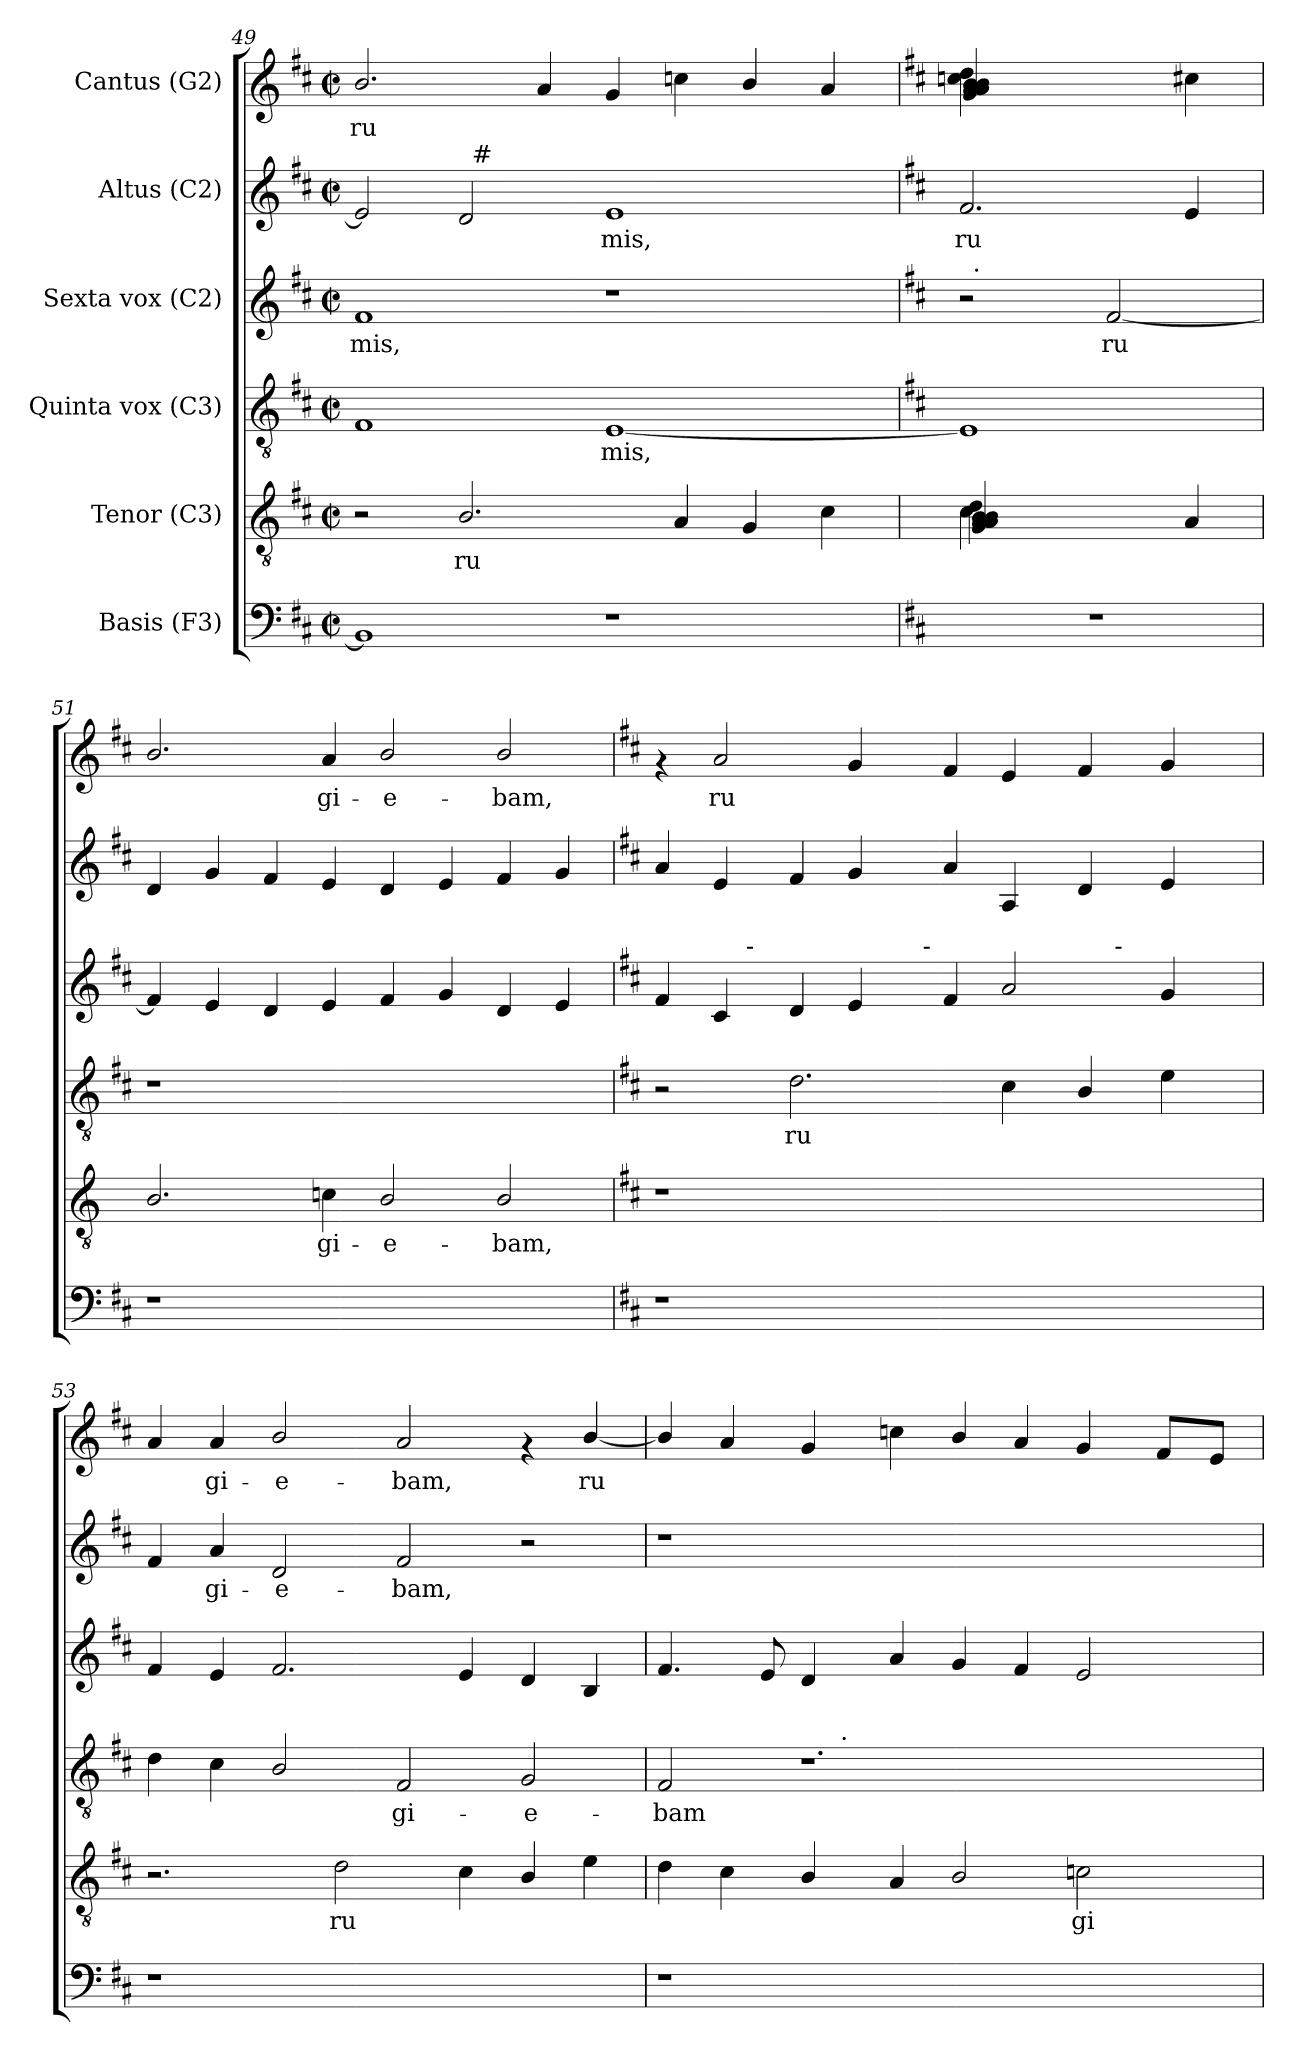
**kern	**text	**kern	**text	**kern	**text	**kern	**text	**kern	**text	**kern	**text
*part6	*part6	*part5	*part5	*part4	*part4	*part3	*part3	*part2	*part2	*part1	*part1
*staff6	*staff6	*staff5	*staff5	*staff4	*staff4	*staff3	*staff3	*staff2	*staff2	*staff1	*staff1
*I"Basis (F3)	*	*I"Tenor (C3)	*	*I"Quinta vox (C3)	*	*I"Sexta vox (C2)	*	*I"Altus (C2)	*	*I"Cantus (G2)	*
*clefF4	*	*clefGv2	*	*clefGv2	*	*clefG2	*	*clefG2	*	*clefG2	*
*k[f#c#]	*	*k[f#c#]	*	*k[f#c#]	*	*k[f#c#]	*	*k[f#c#]	*	*k[f#c#]	*
*D:	*	*D:	*	*D:	*	*D:	*	*D:	*	*D:	*
*M2/2	*	*M2/2	*	*M2/2	*	*M2/2	*	*M2/2	*	*M2/2	*
*met(c|)	*	*met(c|)	*	*met(c|)	*	*met(c|)	*	*met(c|)	*	*met(c|)	*
=49	=49	=49	=49	=49	=49	=49	=49	=49	=49	=49	=49
!	!LO:LY:b:cj	!	!	!	!LO:LY:b:cj	!	!LO:LY:b:cj	!	!LO:LY:b:cj	!	!LO:LY:b:cj
*	*	*	*	*	*	*	*	*^	*	*	*
1BB]	.	2r	.	1F#	--	1f#	-mis,	2e/]	2ryy	--	2.b/	ru-
!	!	!	!LO:LY:b:cj	!	!	!	!	!	!	!LO:LY:b:cj	!	!
.	.	2.B/	ru-	.	.	.	.	2d/	64ryy	--	.	.
!	!	!	!	!	!	!	!	!	!LO:TX:a:t=#	!	!	!
.	.	.	.	.	.	.	.	.	1ryy	.	.	.
!	!	!	!	!	!	!	!	!	!	!	!	!LO:LY:b:cj
.	.	.	.	.	.	.	.	.	.	.	4a/	--
!	!	!	!	!	!LO:LY:b:cj	!	!	!	!	!LO:LY:b:cj	!	!LO:LY:b:cj
1r	.	.	.	[<1E	-mis,	1r	.	1e	.	-mis,	4g/	--
!	!	!	!LO:LY:b:cj	!	!	!	!	!	!	!	!	!LO:LY:b:cj
.	.	4A/	--	.	.	.	.	.	.	.	4cc\	--
!	!	!	!LO:LY:b:cj	!	!	!	!	!	!	!	!	!LO:LY:b:cj
.	.	4G/	--	.	.	.	.	.	.	.	4b/	--
.	.	.	.	.	.	.	.	.	4ryy	.	.	.
!	!	!	!LO:LY:b:cj	!	!	!	!	!	!	!	!	!LO:LY:b:cj
.	.	4c#\	--	.	.	.	.	.	.	.	4a/	--
.	.	.	.	.	.	.	.	.	8...ryy	.	.	.
*	*	*	*	*	*	*	*	*v	*v	*	*	*
=50	=50	=50	=50	=50	=50	=50	=50	=50	=50	=50	=50
*	*	*k[]	*	*	*	*	*	*	*	*	*
*	*	*C:	*	*	*	*	*	*	*	*	*
*	*	*^	*	*	*	*	*	*^	*	*	*
*	*	*	*^	*	*	*	*	*	*	*	*	*	*
!	!	!	!	!	!LO:LY:b:cj	!	!LO:LY:b:cj	!	!	!	!	!LO:LY:b:cj	!	!LO:LY:b:cj
*	*	*	*	*	*	*	*	*^	*	*v	*v	*	*^	*
1r	.	4c\	4B/ 4B/ 4A/ 4A/ 4G/	4d\	--	1E]	.	2r	64ryy	.	2.f#/	ru-	4dd\ 4cc\	4b/ 4a/ 4a/ 4g/ 4b/	--
!	!	!	!	!	!	!	!	!	!LO:TX:a:t=.	!	!	!	!	!	!
.	.	.	.	.	.	.	.	.	2ryy	.	.	.	.	.	.
.	.	2ryy	2.ryy	2.ryy	.	.	.	.	.	.	.	.	2ryy	2.ryy	.
!	!	!	!	!	!	!	!	!	!	!LO:LY:b:cj	!	!	!	!	!
.	.	.	.	.	.	.	.	[<2f#/	.	ru-	.	.	.	.	.
.	.	.	.	.	.	.	.	.	4ryy	.	.	.	.	.	.
!	!	!	!	!	!LO:LY:b:cj	!	!	!	!	!	!	!LO:LY:b:cj	!	!	!LO:LY:b:cj
.	.	4A/	.	.	--	.	.	.	.	.	4e/	--	4cc#X\	.	--
.	.	.	.	.	.	.	.	.	8...ryy	.	.	.	.	.	.
=51	=51	=51	=51	=51	=51	=51	=51	=51	=51	=51	=51	=51	=51	=51	=51
!	!	!	!	!	!LO:LY:b:cj	!	!	!	!	!LO:LY:b:cj	!	!LO:LY:b:cj	!	!	!LO:LY:b:cj
*	*	*v	*v	*v	*	*	*	*v	*v	*	*	*	*v	*v	*
1r	.	2.B/	--	1r	.	4f#/]	--	4d/	--	2.b/	--
!	!	!	!	!	!	!	!LO:LY:b:cj	!	!LO:LY:b:cj	!	!
.	.	.	.	.	.	4e/	--	4g/	--	.	.
!	!	!	!	!	!	!	!LO:LY:b:cj	!	!LO:LY:b:cj	!	!
.	.	.	.	.	.	4d/	--	4f#/	--	.	.
!	!	!	!LO:LY:b:cj	!	!	!	!LO:LY:b:cj	!	!LO:LY:b:cj	!	!LO:LY:b:cj
.	.	4cn\	-gi-	.	.	4e/	--	4e/	--	4a/	-gi-
!	!	!	!LO:LY:b:cj	!	!	!	!LO:LY:b:cj	!	!LO:LY:b:cj	!	!LO:LY:b:cj
1ryy	.	2B/	-e-	1ryy	.	4f#/	--	4d/	--	2b/	-e-
!	!	!	!	!	!	!	!LO:LY:b:cj	!	!LO:LY:b:cj	!	!
.	.	.	.	.	.	4g/	--	4e/	--	.	.
!	!	!	!LO:LY:b:cj	!	!	!	!LO:LY:b:cj	!	!LO:LY:b:cj	!	!LO:LY:b:cj
.	.	2B/	-bam,	.	.	4d/	--	4f#/	--	2b/	-bam,
!	!	!	!	!	!	!	!LO:LY:b:cj	!	!LO:LY:b:cj	!	!
.	.	.	.	.	.	4e/	--	4g/	--	.	.
!!LO:PB:g=z
=52	=52	=52	=52	=52	=52	=52	=52	=52	=52	=52	=52
*	*	*k[f#c#]	*	*	*	*	*	*	*	*	*
*	*	*D:	*	*	*	*	*	*	*	*	*
!	!	!	!	!	!	!	!LO:LY:b:cj	!	!LO:LY:b:cj	!	!
*	*	*	*	*	*	*^	*	*	*	*	*
*	*	*	*	*	*	*	*^	*	*	*	*	*
*	*	*	*	*	*	*	*	*^	*	*	*	*	*
1r	.	1r	.	2r	.	4f#/	4ryy	2ryy	1ryy	--	4a/	--	4rf	.
!	!	!	!	!	!	!	!	!	!	!LO:LY:b:cj	!	!LO:LY:b:cj	!	!LO:LY:a:cj
.	.	.	.	.	.	4c#/	16.ryy	.	.	--	4e/	--	2a/	ru-
!	!	!	!	!	!	!	!LO:TX:a:t=-	!	!	!	!	!	!	!
.	.	.	.	.	.	.	1ryy	.	.	.	.	.	.	.
!	!	!	!	!	!LO:LY:b:cj	!	!	!	!	!LO:LY:b:cj	!	!LO:LY:b:cj	!	!
.	.	.	.	2.d\	ru-	4d/	.	4ryy	.	--	4f#/	--	.	.
!	!	!	!	!	!	!	!	!	!	!LO:LY:b:cj	!	!LO:LY:b:cj	!	!LO:LY:a:cj
.	.	.	.	.	.	4e/	.	8ryy	.	--	4g/	--	4g/	--
.	.	.	.	.	.	.	.	16ryy	.	.	.	.	.	.
.	.	.	.	.	.	.	.	64ryy	.	.	.	.	.	.
!	!	!	!	!	!	!	!	!LO:TX:a:t=-	!	!	!	!	!	!
.	.	.	.	.	.	.	.	1ryy	.	.	.	.	.	.
!	!	!	!	!	!	!	!	!	!	!LO:LY:b:cj	!	!LO:LY:b:cj	!	!LO:LY:a:cj
1ryy	.	1ryy	.	.	.	4f#/	.	.	2ryy	--	4a/	--	4f#/	--
!	!	!	!	!	!LO:LY:b:cj	!	!	!	!	!LO:LY:b:cj	!	!LO:LY:b:cj	!	!LO:LY:a:cj
.	.	.	.	4c#\	--	2a/	.	.	.	--	4A/	--	4e/	--
.	.	.	.	.	.	.	2ryy	.	.	.	.	.	.	.
!	!	!	!	!	!LO:LY:b:cj	!	!	!	!	!	!	!LO:LY:b:cj	!	!LO:LY:a:cj
.	.	.	.	4B/	--	.	.	.	16ryy	.	4d/	--	4f#/	--
.	.	.	.	.	.	.	.	.	64ryy	.	.	.	.	.
!	!	!	!	!	!	!	!	!	!LO:TX:a:t=-	!	!	!	!	!
.	.	.	.	.	.	.	.	.	4ryy	.	.	.	.	.
!	!	!	!	!	!LO:LY:b:cj	!	!	!	!	!LO:LY:b:cj	!	!LO:LY:b:cj	!	!LO:LY:a:cj
.	.	.	.	4e\	--	4g/	.	.	.	--	4e/	--	4g/	--
.	.	.	.	.	.	.	.	.	8ryy	.	.	.	.	.
.	.	.	.	.	.	.	8ryy	.	.	.	.	.	.	.
.	.	.	.	.	.	.	.	32.ryy	32.ryy	.	.	.	.	.
.	.	.	.	.	.	.	32ryy	.	.	.	.	.	.	.
=53	=53	=53	=53	=53	=53	=53	=53	=53	=53	=53	=53	=53	=53	=53
!	!	!	!	!	!LO:LY:b:cj	!	!	!	!	!LO:LY:b:cj	!	!LO:LY:b:cj	!	!LO:LY:a:cj
*	*	*	*	*	*	*v	*v	*v	*v	*	*	*	*	*
1r	.	2.r	.	4d\	--	4f#/	--	4f#/	--	4a/	--
!	!	!	!	!	!LO:LY:b:cj	!	!LO:LY:b:cj	!	!LO:LY:b:cj	!	!LO:LY:a:cj
.	.	.	.	4c#\	--	4e/	--	4a/	-gi-	4a/	-gi-
!	!	!	!	!	!LO:LY:b:cj	!	!LO:LY:b:cj	!	!LO:LY:b:cj	!	!LO:LY:a:cj
.	.	.	.	2B/	--	2.f#/	--	2d/	-e-	2b/	-e-
!	!	!	!LO:LY:b:cj	!	!	!	!	!	!	!	!
.	.	2d\	ru-	.	.	.	.	.	.	.	.
!	!	!	!	!	!LO:LY:b:cj	!	!	!	!LO:LY:b:cj	!	!LO:LY:a:cj
1ryy	.	.	.	2F#/	-gi-	.	.	2f#/	-bam,	2a/	-bam,
!	!	!	!LO:LY:b:cj	!	!	!	!LO:LY:b:cj	!	!	!	!
.	.	4c#\	--	.	.	4e/	--	.	.	.	.
!	!	!	!LO:LY:b:cj	!	!LO:LY:b:cj	!	!LO:LY:b:cj	!	!	!	!
.	.	4B/	--	2G/	-e-	4d/	--	2r	.	4rf	.
!	!	!	!LO:LY:b:cj	!	!	!	!LO:LY:b:cj	!	!	!	!LO:LY:a:cj
.	.	4e\	--	.	.	4B/	--	.	.	[<4b/	ru-
=54	=54	=54	=54	=54	=54	=54	=54	=54	=54	=54	=54
!	!	!	!LO:LY:b:cj	!	!LO:LY:b:cj	!	!LO:LY:b:cj	!	!	!	!LO:LY:a:cj
*	*	*	*	*^	*	*	*	*	*	*	*
1r	.	4d\	--	2F#/	2ryy	-bam	4.f#/	--	1r	.	4b/]	--
!	!	!	!LO:LY:b:cj	!	!	!	!	!	!	!	!	!LO:LY:a:cj
.	.	4c#\	--	.	.	.	.	.	.	.	4a/	--
!	!	!	!	!	!	!	!	!LO:LY:b:cj	!	!	!	!
.	.	.	.	.	.	.	8e/	--	.	.	.	.
!	!	!	!LO:LY:b:cj	!	!	!	!	!LO:LY:b:cj	!	!	!	!LO:LY:a:cj
.	.	4B/	--	1.r	16ryy	.	4d/	--	.	.	4g/	--
.	.	.	.	.	64ryy	.	.	.	.	.	.	.
!	!	!	!	!	!LO:TX:a:t=.	!	!	!	!	!	!	!
.	.	.	.	.	1ryy	.	.	.	.	.	.	.
!	!	!	!LO:LY:b:cj	!	!	!	!	!LO:LY:b:cj	!	!	!	!LO:LY:a:cj
.	.	4A/	--	.	.	.	4a/	--	.	.	4cc\	--
!	!	!	!LO:LY:b:cj	!	!	!	!	!LO:LY:b:cj	!	!	!	!LO:LY:a:cj
1ryy	.	2B/	--	.	.	.	4g/	--	1ryy	.	4b/	--
!	!	!	!	!	!	!	!	!LO:LY:b:cj	!	!	!	!LO:LY:a:cj
.	.	.	.	.	.	.	4f#/	--	.	.	4a/	--
!	!	!	!LO:LY:b:cj	!	!	!	!	!LO:LY:b:cj	!	!	!	!LO:LY:a:cj
.	.	2cn\	-gi-	.	.	.	2e/	--	.	.	4g/	--
.	.	.	.	.	4ryy	.	.	.	.	.	.	.
!	!	!	!	!	!	!	!	!	!	!	!	!LO:LY:a:cj
.	.	.	.	.	.	.	.	.	.	.	8f#/L	--
.	.	.	.	.	8ryy	.	.	.	.	.	.	.
!	!	!	!	!	!	!	!	!	!	!	!	!LO:LY:a:cj
.	.	.	.	.	.	.	.	.	.	.	8e/J	--
.	.	.	.	.	32.ryy	.	.	.	.	.	.	.
*	*	*	*	*v	*v	*	*	*	*	*	*	*
=	=	=	=	=	=	=	=	=	=	=	=
*-	*-	*-	*-	*-	*-	*-	*-	*-	*-	*-	*-
